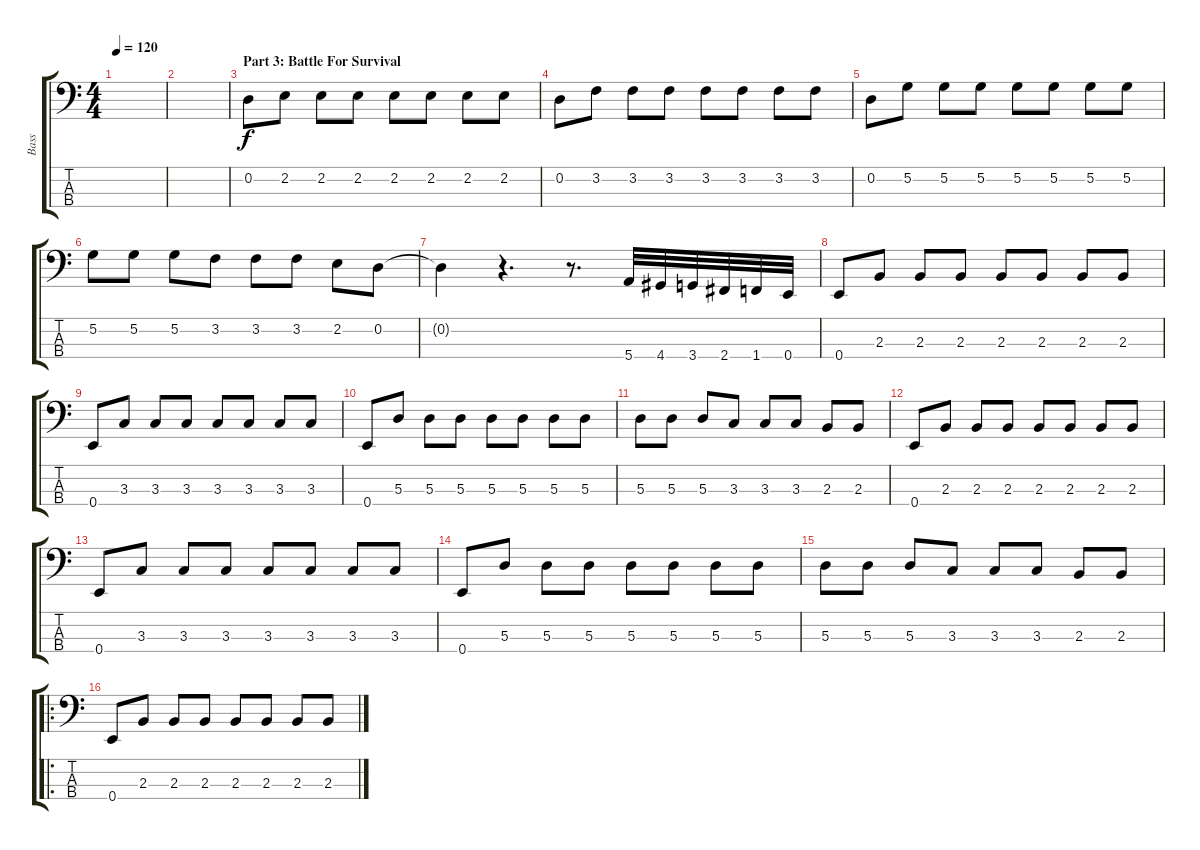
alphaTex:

\track ("Bass" "Bass") {instrument electricbassfinger}
\staff {score tabs}
\tuning (G2 D2 A1 E1) {hide}
\ts (4 4)
\tempo 120
\clef f4
\ks c
|
|
\section ("" "Part 3: Battle For Survival")
0.2.8 2.2.8 2.2.8 2.2.8 2.2.8 2.2.8 2.2.8 2.2.8 |
0.2.8 3.2.8 3.2.8 3.2.8 3.2.8 3.2.8 3.2.8 3.2.8 |
0.2.8 5.2.8 5.2.8 5.2.8 5.2.8 5.2.8 5.2.8 5.2.8 |
5.2.8 5.2.8 5.2.8 3.2.8 3.2.8 3.2.8 2.2.8 0.2.8 |
0.2{t}.4 r.4{d} r.8{d} 5.4.32 4.4.32 3.4.32 2.4.32 1.4.32 0.4.32 |
0.4.8 2.3.8 2.3.8 2.3.8 2.3.8 2.3.8 2.3.8 2.3.8 |
0.4.8 3.3.8 3.3.8 3.3.8 3.3.8 3.3.8 3.3.8 3.3.8 |
0.4.8 5.3.8 5.3.8 5.3.8 5.3.8 5.3.8 5.3.8 5.3.8 |
5.3.8 5.3.8 5.3.8 3.3.8 3.3.8 3.3.8 2.3.8 2.3.8 |
0.4.8 2.3.8 2.3.8 2.3.8 2.3.8 2.3.8 2.3.8 2.3.8 |
0.4.8 3.3.8 3.3.8 3.3.8 3.3.8 3.3.8 3.3.8 3.3.8 |
0.4.8 5.3.8 5.3.8 5.3.8 5.3.8 5.3.8 5.3.8 5.3.8 |
5.3.8 5.3.8 5.3.8 3.3.8 3.3.8 3.3.8 2.3.8 2.3.8 |
\ro
0.4.8 2.3.8 2.3.8 2.3.8 2.3.8 2.3.8 2.3.8 2.3.8
